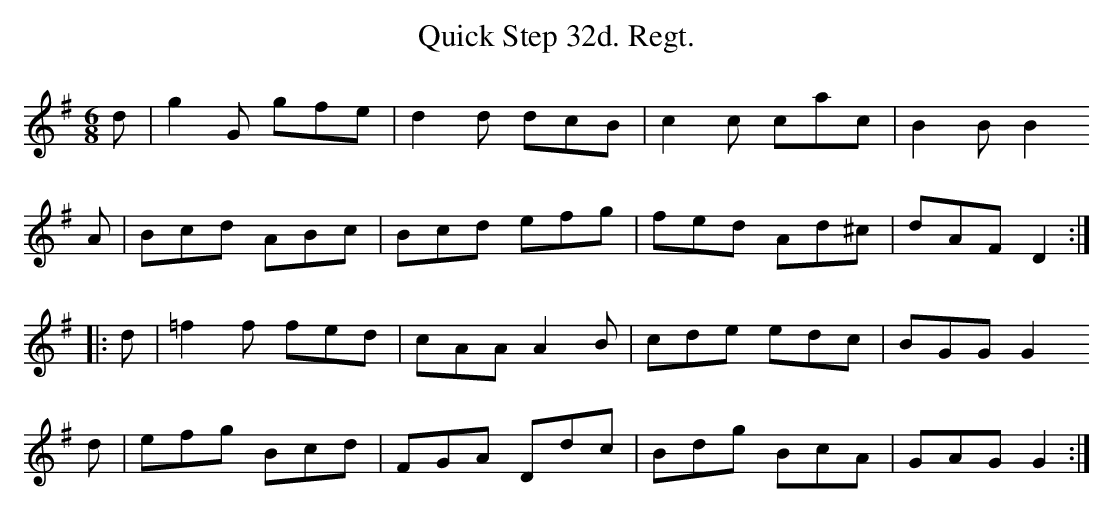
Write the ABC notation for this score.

X:1
T:Quick Step 32d. Regt.
M:6/8
L:1/8
K:G
d| g2G gfe|d2d dcB|c2c cac |B2B B2
A| Bcd ABc|Bcd efg|fed Ad^c|dAF D2:|
|:d|=f2f fed|cAA A2B|cde edc |BGG G2
d| efg Bcd|FGA Ddc|Bdg BcA |GAG G2:|
